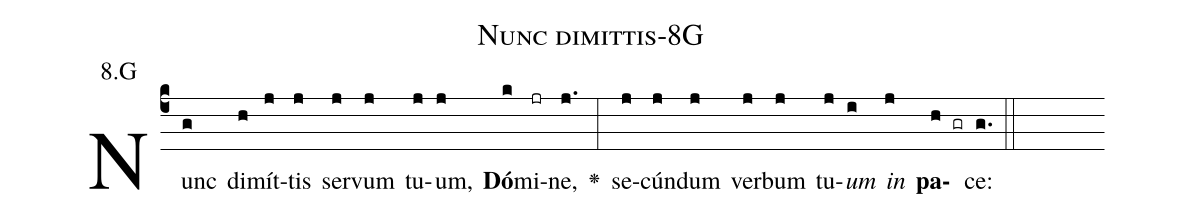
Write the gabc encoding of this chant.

name: Nunc dimittis-8G;
annotation: 8.G;
%%
(c4)Nunc(g) di(h)mít(j)tis(j) ser(j)vum(j) tu(j)um,(j) <b>Dó</b>(k)mi(jr)ne,(j.) <v>\greheightstar</v>(:) se(j)cún(j)dum(j) ver(j)bum(j) tu(j)<i>um</i>(i) <i>in</i>(j) <b>pa</b>(h gr)ce:(g.) (::)


%E(j) u(j) o(i) u(j) a(h) e.(g.) (::)
